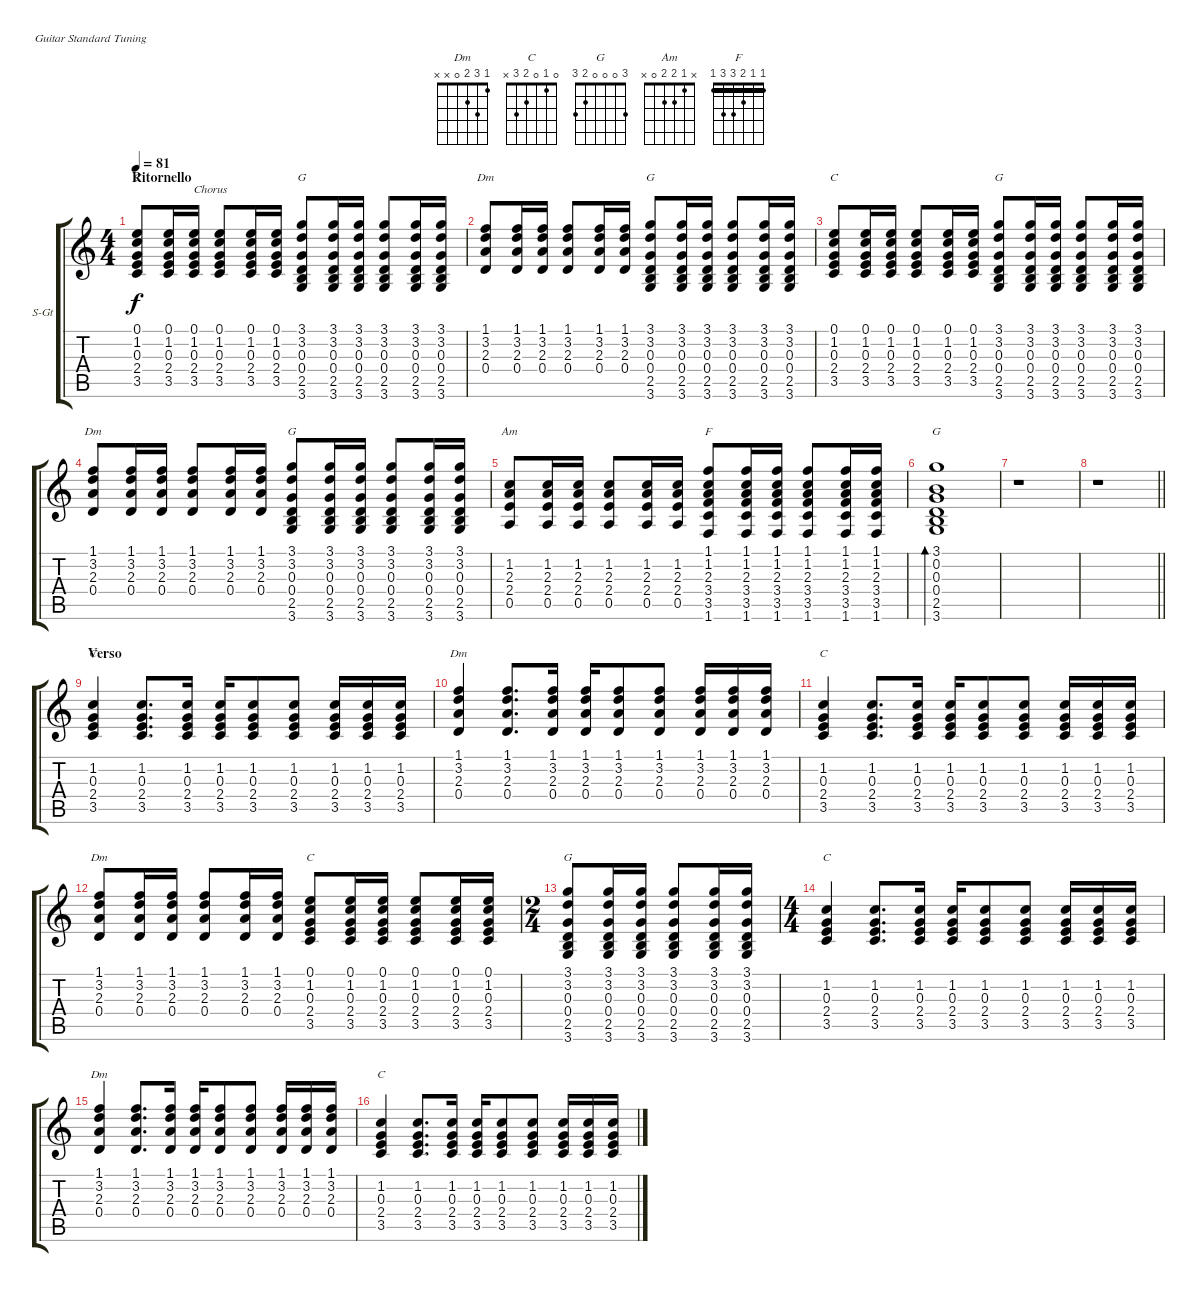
\bracketExtendMode groupsimilarinstruments
\firstSystemTrackNameOrientation horizontal
\otherSystemsTrackNameOrientation horizontal
\track ("Chitarra Classica Rudolf" "S-Gt") {instrument acousticguitarsteel}
\staff {score tabs}
\tuning (E4 B3 G3 D3 A2 E2)
\chord ("Dm" 1 3 2 0 x x) {showfingering false}
\chord ("C" x 1 0 2 3 x) {showfingering false}
\chord ("C" 0 1 0 2 3 x) {showfingering false}
\chord ("G" 3 3 0 0 2 3) {showfingering false}
\chord ("Am" x 1 2 2 0 x) {showfingering false}
\chord ("F" 1 1 2 3 3 1) {showfingering false barre (1 1)}
\chord ("G" 3 0 0 0 2 3) {showfingering false}
\ts (4 4)
\section ("" "Ritornello")
\tempo 81
\clef g2
\ks c
(0.1 1.2 0.3 2.4 3.5).8{ch "C" dy f} (0.1 1.2 0.3 2.4 3.5).16 (0.1 1.2 0.3 2.4 3.5).16{txt "Chorus"} (0.1 1.2 0.3 2.4 3.5).8 (0.1 1.2 0.3 2.4 3.5).16 (0.1 1.2 0.3 2.4 3.5).16 (3.1 3.2 0.3 0.4 2.5 3.6).8{ch "G"} (3.1 3.2 0.3 0.4 2.5 3.6).16 (3.1 3.2 0.3 0.4 2.5 3.6).16 (3.1 3.2 0.3 0.4 2.5 3.6).8 (3.1 3.2 0.3 0.4 2.5 3.6).16 (3.1 3.2 0.3 0.4 2.5 3.6).16 |
(1.1 3.2 2.3 0.4).8{ch "Dm"} (1.1 3.2 2.3 0.4).16 (1.1 3.2 2.3 0.4).16 (1.1 3.2 2.3 0.4).8 (1.1 3.2 2.3 0.4).16 (1.1 3.2 2.3 0.4).16 (3.1 3.2 0.3 0.4 2.5 3.6).8{ch "G"} (3.1 3.2 0.3 0.4 2.5 3.6).16 (3.1 3.2 0.3 0.4 2.5 3.6).16 (3.1 3.2 0.3 0.4 2.5 3.6).8 (3.1 3.2 0.3 0.4 2.5 3.6).16 (3.1 3.2 0.3 0.4 2.5 3.6).16 |
(0.1 1.2 0.3 2.4 3.5).8{ch "C"} (0.1 1.2 0.3 2.4 3.5).16 (0.1 1.2 0.3 2.4 3.5).16 (0.1 1.2 0.3 2.4 3.5).8 (0.1 1.2 0.3 2.4 3.5).16 (0.1 1.2 0.3 2.4 3.5).16 (3.1 3.2 0.3 0.4 2.5 3.6).8{ch "G"} (3.1 3.2 0.3 0.4 2.5 3.6).16 (3.1 3.2 0.3 0.4 2.5 3.6).16 (3.1 3.2 0.3 0.4 2.5 3.6).8 (3.1 3.2 0.3 0.4 2.5 3.6).16 (3.1 3.2 0.3 0.4 2.5 3.6).16 |
(1.1 3.2 2.3 0.4).8{ch "Dm"} (1.1 3.2 2.3 0.4).16 (1.1 3.2 2.3 0.4).16 (1.1 3.2 2.3 0.4).8 (1.1 3.2 2.3 0.4).16 (1.1 3.2 2.3 0.4).16 (3.1 3.2 0.3 0.4 2.5 3.6).8{ch "G"} (3.1 3.2 0.3 0.4 2.5 3.6).16 (3.1 3.2 0.3 0.4 2.5 3.6).16 (3.1 3.2 0.3 0.4 2.5 3.6).8 (3.1 3.2 0.3 0.4 2.5 3.6).16 (3.1 3.2 0.3 0.4 2.5 3.6).16 |
(1.2 2.3 2.4 0.5).8{ch "Am"} (1.2 2.3 2.4 0.5).16 (1.2 2.3 2.4 0.5).16 (1.2 2.3 2.4 0.5).8 (1.2 2.3 2.4 0.5).16 (1.2 2.3 2.4 0.5).16 (1.1 1.2 2.3 3.4 3.5 1.6).8{ch "F"} (1.1 1.2 2.3 3.4 3.5 1.6).16 (1.1 1.2 2.3 3.4 3.5 1.6).16 (1.1 1.2 2.3 3.4 3.5 1.6).8 (1.1 1.2 2.3 3.4 3.5 1.6).16 (1.1 1.2 2.3 3.4 3.5 1.6).16 |
(3.1 0.2 0.3 0.4 2.5 3.6).1{bd 120 ch "G"} |
r.1 |
\barLineRight lightlight
r.1 |
\section ("" "Verso")
(1.2 0.3 2.4 3.5).4{ch "C"} (1.2 0.3 2.4 3.5).8{d} (1.2 0.3 2.4 3.5).16 (1.2 0.3 2.4 3.5).16 (1.2 0.3 2.4 3.5).8 (1.2 0.3 2.4 3.5).8 (1.2 0.3 2.4 3.5).16 (1.2 0.3 2.4 3.5).16 (1.2 0.3 2.4 3.5).16 |
(1.1 3.2 2.3 0.4).4{ch "Dm"} (1.1 3.2 2.3 0.4).8{d} (1.1 3.2 2.3 0.4).16 (1.1 3.2 2.3 0.4).16 (1.1 3.2 2.3 0.4).8 (1.1 3.2 2.3 0.4).8 (1.1 3.2 2.3 0.4).16 (1.1 3.2 2.3 0.4).16 (1.1 3.2 2.3 0.4).16 |
(1.2 0.3 2.4 3.5).4{ch "C"} (1.2 0.3 2.4 3.5).8{d} (1.2 0.3 2.4 3.5).16 (1.2 0.3 2.4 3.5).16 (1.2 0.3 2.4 3.5).8 (1.2 0.3 2.4 3.5).8 (1.2 0.3 2.4 3.5).16 (1.2 0.3 2.4 3.5).16 (1.2 0.3 2.4 3.5).16 |
(1.1 3.2 2.3 0.4).8{ch "Dm"} (1.1 3.2 2.3 0.4).16 (1.1 3.2 2.3 0.4).16 (1.1 3.2 2.3 0.4).8 (1.1 3.2 2.3 0.4).16 (1.1 3.2 2.3 0.4).16 (0.1 1.2 0.3 2.4 3.5).8{ch "C"} (0.1 1.2 0.3 2.4 3.5).16 (0.1 1.2 0.3 2.4 3.5).16 (0.1 1.2 0.3 2.4 3.5).8 (0.1 1.2 0.3 2.4 3.5).16 (0.1 1.2 0.3 2.4 3.5).16 |
\ts (2 4)
\beaming (8 2 2)
(3.1 3.2 0.3 0.4 2.5 3.6).8{ch "G"} (3.1 3.2 0.3 0.4 2.5 3.6).16 (3.1 3.2 0.3 0.4 2.5 3.6).16 (3.1 3.2 0.3 0.4 2.5 3.6).8 (3.1 3.2 0.3 0.4 2.5 3.6).16 (3.1 3.2 0.3 0.4 2.5 3.6).16 |
\ts (4 4)
\beaming (8 2 2 2 2)
(1.2 0.3 2.4 3.5).4{ch "C"} (1.2 0.3 2.4 3.5).8{d} (1.2 0.3 2.4 3.5).16 (1.2 0.3 2.4 3.5).16 (1.2 0.3 2.4 3.5).8 (1.2 0.3 2.4 3.5).8 (1.2 0.3 2.4 3.5).16 (1.2 0.3 2.4 3.5).16 (1.2 0.3 2.4 3.5).16 |
(1.1 3.2 2.3 0.4).4{ch "Dm"} (1.1 3.2 2.3 0.4).8{d} (1.1 3.2 2.3 0.4).16 (1.1 3.2 2.3 0.4).16 (1.1 3.2 2.3 0.4).8 (1.1 3.2 2.3 0.4).8 (1.1 3.2 2.3 0.4).16 (1.1 3.2 2.3 0.4).16 (1.1 3.2 2.3 0.4).16 |
(1.2 0.3 2.4 3.5).4{ch "C"} (1.2 0.3 2.4 3.5).8{d} (1.2 0.3 2.4 3.5).16 (1.2 0.3 2.4 3.5).16 (1.2 0.3 2.4 3.5).8 (1.2 0.3 2.4 3.5).8 (1.2 0.3 2.4 3.5).16 (1.2 0.3 2.4 3.5).16 (1.2 0.3 2.4 3.5).16
